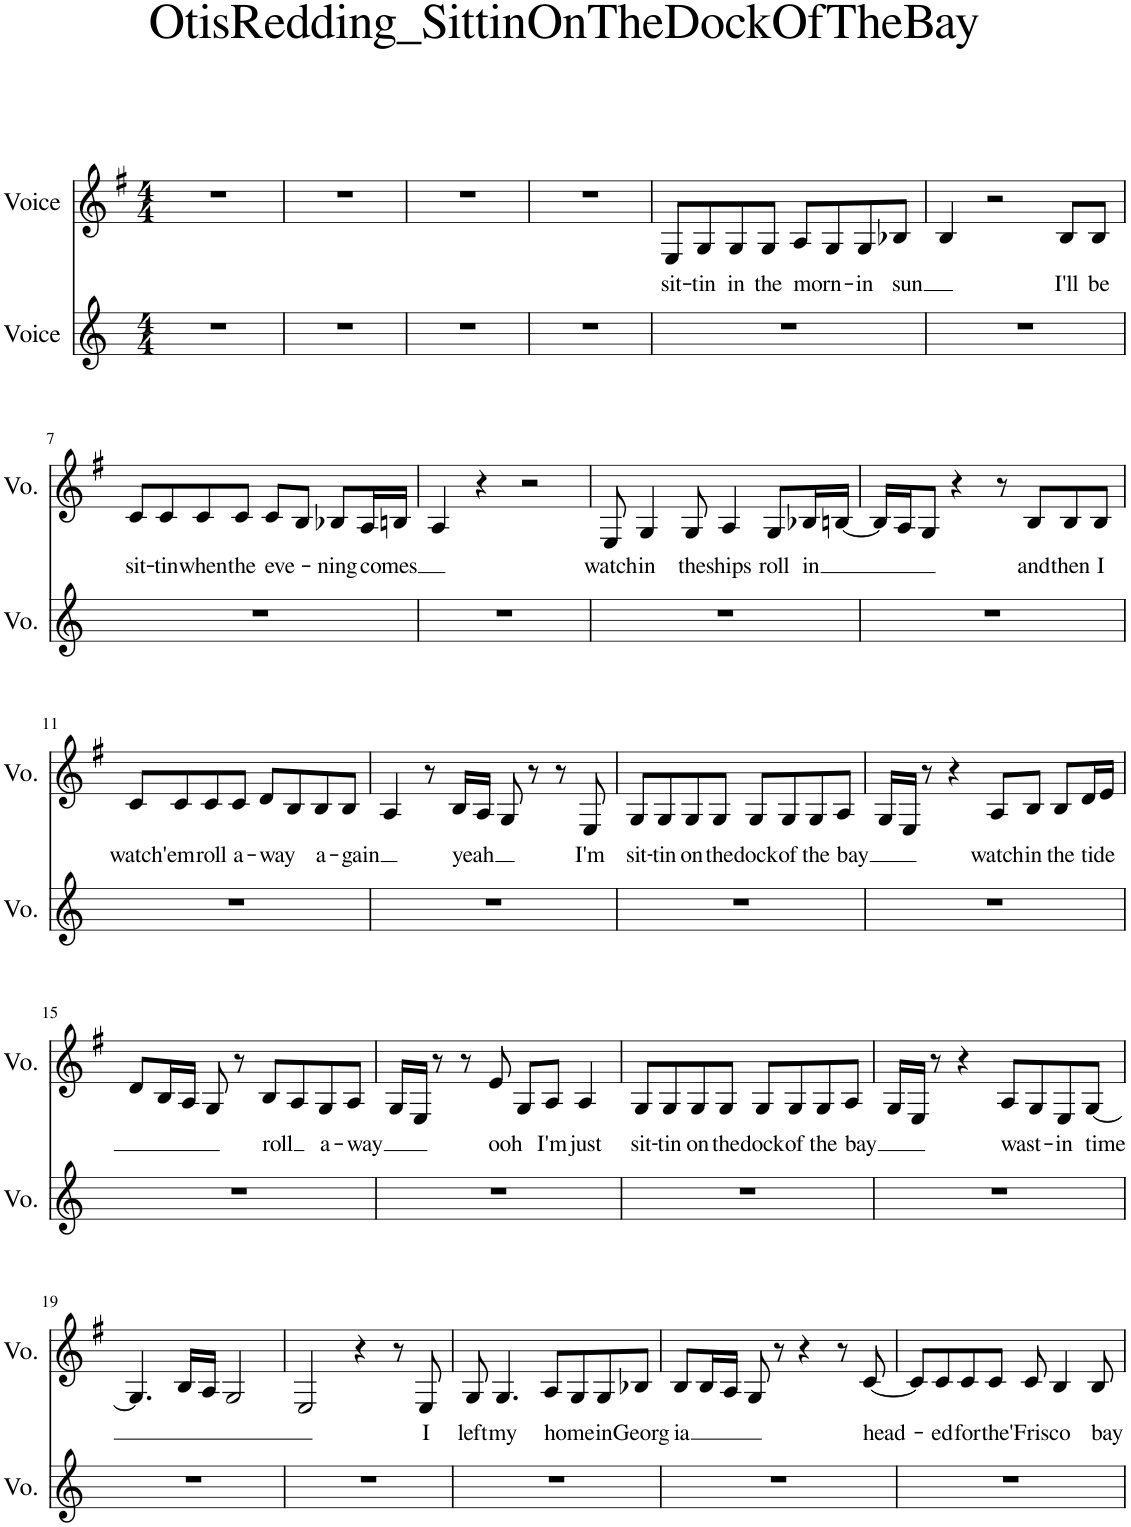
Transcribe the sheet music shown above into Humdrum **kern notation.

**kern	**kern	**text
*part2	*part1	*part1
*staff2	*staff1	*staff1
*I"Voice	*I"Voice	*
*I'Vo.	*I'Vo.	*
*clefG2	*clefG2	*
*k[]	*k[f#]	*
*M4/4	*M4/4	*
=1	=1	=1
1r	1r	.
=2	=2	=2
1r	1r	.
=3	=3	=3
1r	1r	.
=4	=4	=4
1r	1r	.
=5	=5	=5
!	!	!LO:LY:b
1r	8E/L	sit-
!	!	!LO:LY:b
.	8G/	-tin
!	!	!LO:LY:b
.	8G/	in
!	!	!LO:LY:b
.	8G/J	the
!	!	!LO:LY:b
.	8A/L	morn-
.	8G/	.
!	!	!LO:LY:b
.	8G/	-in
!	!	!LO:LY:b
.	8B-X/J	sun
=6	=6	=6
1r	4B/	.
.	2r	.
!	!	!LO:LY:b
.	8B/L	I'll
!	!	!LO:LY:b
.	8B/J	be
!!LO:LB:g=z
=7	=7	=7
!	!	!LO:LY:b
1r	8c/L	sit-
!	!	!LO:LY:b
.	8c/	-tin
!	!	!LO:LY:b
.	8c/	when
!	!	!LO:LY:b
.	8c/J	the
!	!	!LO:LY:b
.	8c/L	eve-
.	8B/J	.
!	!	!LO:LY:b
.	8B-X/L	-ning
!	!	!LO:LY:b
.	16A/L	comes
.	16Bn/JJ	.
=8	=8	=8
1r	4A/	.
.	4r	.
.	2r	.
=9	=9	=9
!	!	!LO:LY:b
1r	8E/	watch-
!	!	!LO:LY:b
.	4G/	-in
!	!	!LO:LY:b
.	8G/	the
!	!	!LO:LY:b
.	4A/	ships
!	!	!LO:LY:b
.	8G/L	roll
!	!	!LO:LY:b
.	16B-X/L	in
.	[16Bn/JJ	.
=10	=10	=10
1r	16B/LL]	.
.	16A/J	.
.	8G/J	.
.	4r	.
.	8r	.
!	!	!LO:LY:b
.	8B/L	and
!	!	!LO:LY:b
.	8B/	then
!	!	!LO:LY:b
.	8B/J	I
!!LO:LB:g=z
=11	=11	=11
!	!	!LO:LY:b
1r	8c/L	watch
!	!	!LO:LY:b
.	8c/	'em
!	!	!LO:LY:b
.	8c/	roll
!	!	!LO:LY:b
.	8c/J	a-
!	!	!LO:LY:b
.	8d/L	-way
.	8B/	.
!	!	!LO:LY:b
.	8B/	a-
!	!	!LO:LY:b
.	8B/J	-gain
=12	=12	=12
1r	4A/	.
.	8r	.
!	!	!LO:LY:b
.	16B/LL	yeah
.	16A/JJ	.
.	8G/	.
.	8r	.
.	8r	.
!	!	!LO:LY:b
.	8E/	I'm
=13	=13	=13
!	!	!LO:LY:b
1r	8G/L	sit-
!	!	!LO:LY:b
.	8G/	-tin
!	!	!LO:LY:b
.	8G/	on
!	!	!LO:LY:b
.	8G/J	the
!	!	!LO:LY:b
.	8G/L	dock
!	!	!LO:LY:b
.	8G/	of
!	!	!LO:LY:b
.	8G/	the
!	!	!LO:LY:b
.	8A/J	bay
=14	=14	=14
1r	16G/LL	.
.	16E/JJ	.
.	8r	.
.	4r	.
!	!	!LO:LY:b
.	8A/L	watch-
!	!	!LO:LY:b
.	8B/J	-in
!	!	!LO:LY:b
.	8B/L	the
!	!	!LO:LY:b
.	16d/L	tide
.	16e/JJ	.
!!LO:LB:g=z
=15	=15	=15
1r	8d/L	.
.	16B/L	.
.	16A/JJ	.
.	8G/	.
.	8r	.
!	!	!LO:LY:b
.	8B/L	roll
.	8A/	.
!	!	!LO:LY:b
.	8G/	a-
!	!	!LO:LY:b
.	8A/J	-way
=16	=16	=16
1r	16G/LL	.
.	16E/JJ	.
.	8r	.
.	8r	.
!	!	!LO:LY:b
.	8e/	ooh
.	8G/L	.
!	!	!LO:LY:b
.	8A/J	I'm
!	!	!LO:LY:b
.	4A/	just
=17	=17	=17
!	!	!LO:LY:b
1r	8G/L	sit-
!	!	!LO:LY:b
.	8G/	-tin
!	!	!LO:LY:b
.	8G/	on
!	!	!LO:LY:b
.	8G/J	the
!	!	!LO:LY:b
.	8G/L	dock
!	!	!LO:LY:b
.	8G/	of
!	!	!LO:LY:b
.	8G/	the
!	!	!LO:LY:b
.	8A/J	bay
=18	=18	=18
1r	16G/LL	.
.	16E/JJ	.
.	8r	.
.	4r	.
!	!	!LO:LY:b
.	8A/L	wast-
.	8G/	.
!	!	!LO:LY:b
.	8E/	-in
!	!	!LO:LY:b
.	[8G/J	time
!!LO:LB:g=z
=19	=19	=19
1r	4.G/]	.
.	16B/LL	.
.	16A/JJ	.
.	2G/	.
=20	=20	=20
1r	2E/	.
.	4r	.
.	8r	.
!	!	!LO:LY:b
.	8E/	I
=21	=21	=21
!	!	!LO:LY:b
1r	8G/	left
!	!	!LO:LY:b
.	4.G/	my
!	!	!LO:LY:b
.	8A/L	home
.	8G/	.
!	!	!LO:LY:b
.	8G/	in
!	!	!LO:LY:b
.	8B-X/J	Georg-
=22	=22	=22
!	!	!LO:LY:b
1r	8B/L	-ia
.	16B/L	.
.	16A/JJ	.
.	8G/	.
.	8r	.
.	4r	.
.	8r	.
!	!	!LO:LY:b
.	[8c/	head-
=23	=23	=23
1r	8c/L]	.
!	!	!LO:LY:b
.	8c/	-ed
!	!	!LO:LY:b
.	8c/	for
!	!	!LO:LY:b
.	8c/J	the
!	!	!LO:LY:b
.	8c/	'Fris-
!	!	!LO:LY:b
.	4B/	-co
!	!	!LO:LY:b
.	8B/	bay
=	=	=
*-	*-	*-
